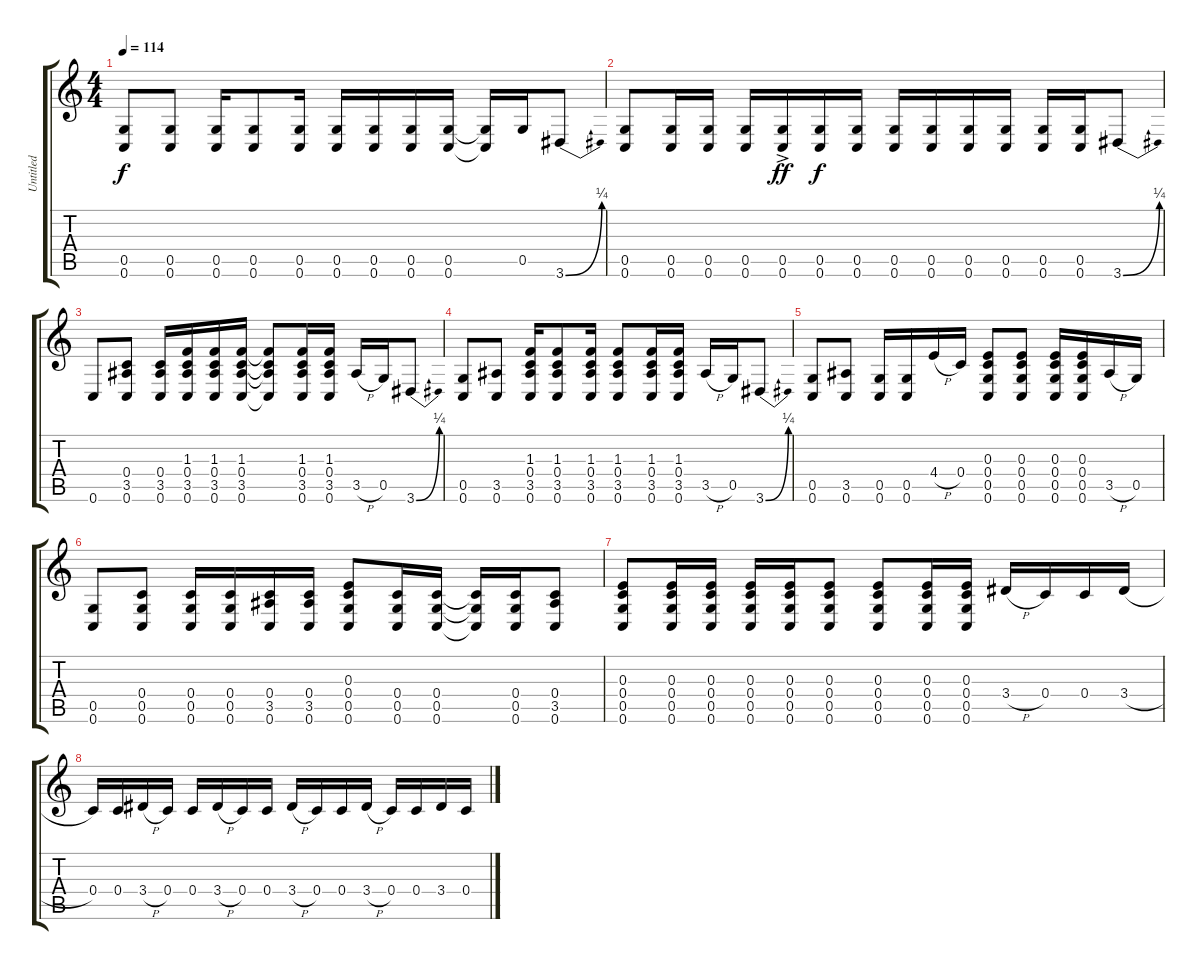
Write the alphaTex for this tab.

\track ("Untitled" "Untitled") {instrument acousticguitarsteel}
\staff {score tabs}
\tuning (C4 G3 E3 C3 G2 C2) {hide}
\ts (4 4)
\tempo 114
\clef g2
\ks c
(0.5 0.6).8{dy f} (0.5 0.6).8 (0.5 0.6).16 (0.5 0.6).8 (0.5 0.6).16 (0.5 0.6).16 (0.5 0.6).16 (0.5 0.6).16 (0.5 0.6).16 (0.5{t} 0.6{t}).16 0.5.16 3.6{be (bend 0 0 60 1)}.8 |
(0.5 0.6).8 (0.5 0.6).16 (0.5 0.6).16 (0.5 0.6).16 (0.5{ac} 0.6{ac}).16{dy ff} (0.5 0.6).16{dy f} (0.5 0.6).16 (0.5 0.6).16 (0.5 0.6).16 (0.5 0.6).16 (0.5 0.6).16 (0.5 0.6).16 (0.5 0.6).16 3.6{be (bend 0 0 60 1)}.8 |
0.6.8 (0.4 3.5 0.6).8 (0.4 3.5 0.6).16 (1.3 0.4 3.5 0.6).16 (1.3 0.4 3.5 0.6).16 (1.3 0.4 3.5 0.6).16 (1.3{t} 0.4{t} 3.5{t} 0.6{t}).8 (1.3 0.4 3.5 0.6).16 (1.3 0.4 3.5 0.6).16 3.5{h}.16 0.5.16 3.6{be (bend 0 0 60 1)}.8 |
(0.5 0.6).8 (3.5 0.6).8 (1.3 0.4 3.5 0.6).16 (1.3 0.4 3.5 0.6).8 (1.3 0.4 3.5 0.6).16 (1.3 0.4 3.5 0.6).8 (1.3 0.4 3.5 0.6).16 (1.3 0.4 3.5 0.6).16 3.5{h}.16 0.5.16 3.6{be (bend 0 0 60 1)}.8 |
(0.5 0.6).8 (3.5 0.6).8 (0.5 0.6).16 (0.5 0.6).16 4.4{h}.16 0.4.16 (0.3 0.4 0.5 0.6).8 (0.3 0.4 0.5 0.6).8 (0.3 0.4 0.5 0.6).16 (0.3 0.4 0.5 0.6).16 3.5{h}.16 0.5.16 |
(0.5 0.6).8 (0.4 0.5 0.6).8 (0.4 0.5 0.6).16 (0.4 0.5 0.6).16 (0.4 3.5 0.6).16 (0.4 3.5 0.6).16 (0.3 0.4 0.5 0.6).8 (0.4 0.5 0.6).16 (0.4 0.5 0.6).16 (0.4{t} 0.5{t} 0.6{t}).16 (0.4 0.5 0.6).16 (0.4 3.5 0.6).8 |
(0.3 0.4 0.5 0.6).8 (0.3 0.4 0.5 0.6).16 (0.3 0.4 0.5 0.6).16 (0.3 0.4 0.5 0.6).16 (0.3 0.4 0.5 0.6).16 (0.3 0.4 0.5 0.6).8 (0.3 0.4 0.5 0.6).8 (0.3 0.4 0.5 0.6).16 (0.3 0.4 0.5 0.6).16 3.4{h}.16 0.4.16 0.4.16 3.4{h}.16 |
0.4.16 0.4.16 3.4{h}.16 0.4.16 0.4.16 3.4{h}.16 0.4.16 0.4.16 3.4{h}.16 0.4.16 0.4.16 3.4{h}.16 0.4.16 0.4.16 3.4.16 0.4.16
